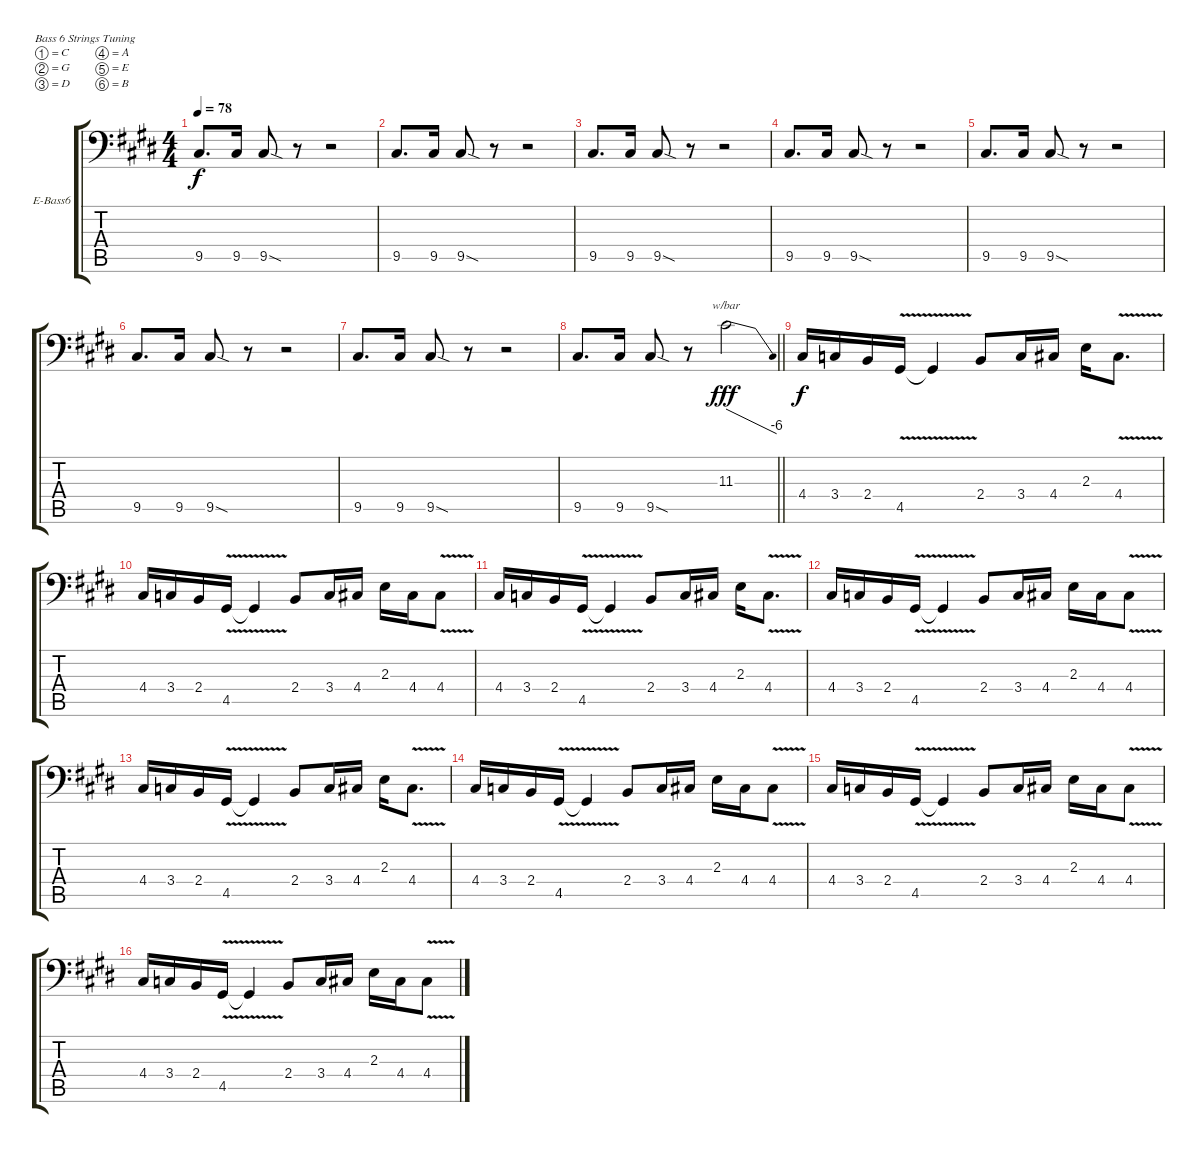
\bracketExtendMode groupsimilarinstruments
\firstSystemTrackNameOrientation horizontal
\otherSystemsTrackNameOrientation horizontal
\track ("Bass" "E-Bass6") {instrument electricbassfinger}
\staff {score tabs}
\tuning (C3 G2 D2 A1 E1 B0)
\ts (4 4)
\tempo 78
\clef f4
\ks c#minor
9.5.8{d dy f} 9.5.16 9.5{sod}.8 r.8 r.2 |
9.5.8{d} 9.5.16 9.5{sod}.8 r.8 r.2 |
9.5.8{d} 9.5.16 9.5{sod}.8 r.8 r.2 |
9.5.8{d} 9.5.16 9.5{sod}.8 r.8 r.2 |
9.5.8{d} 9.5.16 9.5{sod}.8 r.8 r.2 |
9.5.8{d} 9.5.16 9.5{sod}.8 r.8 r.2 |
9.5.8{d} 9.5.16 9.5{sod}.8 r.8 r.2 |
\barLineRight lightlight
9.5.8{d} 9.5.16 9.5{sod}.8 r.8 11.3.2{tbe (dive default 0 0 60 -24) dy fff} |
4.4.16{dy f} 3.4.16 2.4.16 4.5{v}.16 4.5{v t}.4 2.4.8 3.4.16 4.4.16 2.3.16 4.4{v}.8{d} |
4.4.16 3.4.16 2.4.16 4.5{v}.16 4.5{v t}.4 2.4.8 3.4.16 4.4.16 2.3.16 4.4.16 4.4{v}.8 |
4.4.16 3.4.16 2.4.16 4.5{v}.16 4.5{v t}.4 2.4.8 3.4.16 4.4.16 2.3.16 4.4{v}.8{d} |
4.4.16 3.4.16 2.4.16 4.5{v}.16 4.5{v t}.4 2.4.8 3.4.16 4.4.16 2.3.16 4.4.16 4.4{v}.8 |
4.4.16 3.4.16 2.4.16 4.5{v}.16 4.5{v t}.4 2.4.8 3.4.16 4.4.16 2.3.16 4.4{v}.8{d} |
4.4.16 3.4.16 2.4.16 4.5{v}.16 4.5{v t}.4 2.4.8 3.4.16 4.4.16 2.3.16 4.4.16 4.4{v}.8 |
4.4.16 3.4.16 2.4.16 4.5{v}.16 4.5{v t}.4 2.4.8 3.4.16 4.4.16 2.3.16 4.4.16 4.4{v}.8 |
4.4.16 3.4.16 2.4.16 4.5{v}.16 4.5{v t}.4 2.4.8 3.4.16 4.4.16 2.3.16 4.4.16 4.4{v}.8
